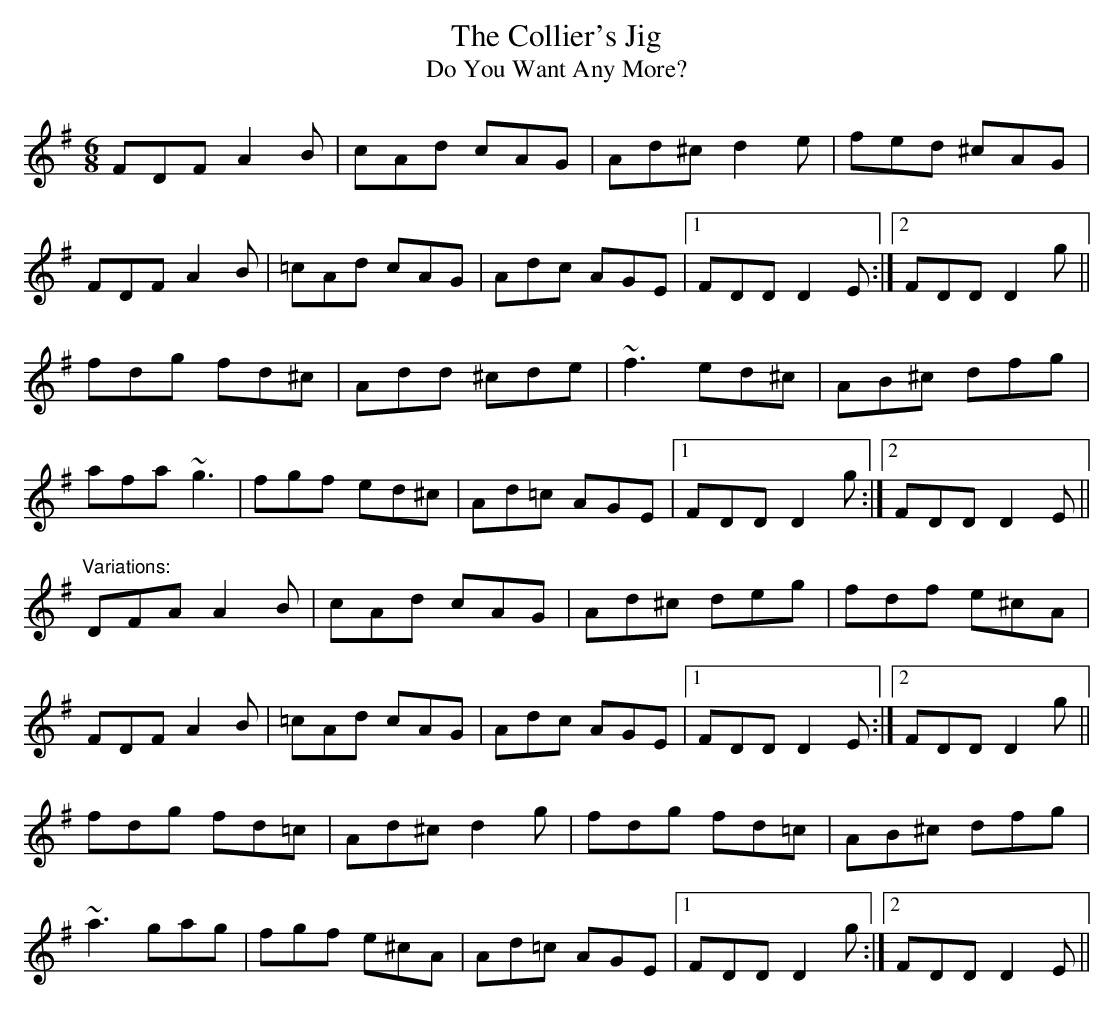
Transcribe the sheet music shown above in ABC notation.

X:1
T:Collier's Jig, The
T:Do You Want Any More?
M:6/8
K:Dmix
FDF A2B|cAd cAG|Ad^c d2e|fed ^cAG|
FDF A2B|=cAd cAG|Adc AGE|1 FDD D2E:|2 FDD D2g||
fdg fd^c|Add ^cde|~f3 ed^c|AB^c dfg|
afa ~g3|fgf ed^c|Ad=c AGE|1 FDD D2g:|2 FDD D2E||
"Variations:"
DFA A2B|cAd cAG|Ad^c deg|fdf e^cA|
FDF A2B|=cAd cAG|Adc AGE|1 FDD D2E:|2 FDD D2g||
fdg fd=c|Ad^c d2g|fdg fd=c|AB^c dfg|
~a3 gag|fgf e^cA|Ad=c AGE|1 FDD D2g:|2 FDD D2E||
